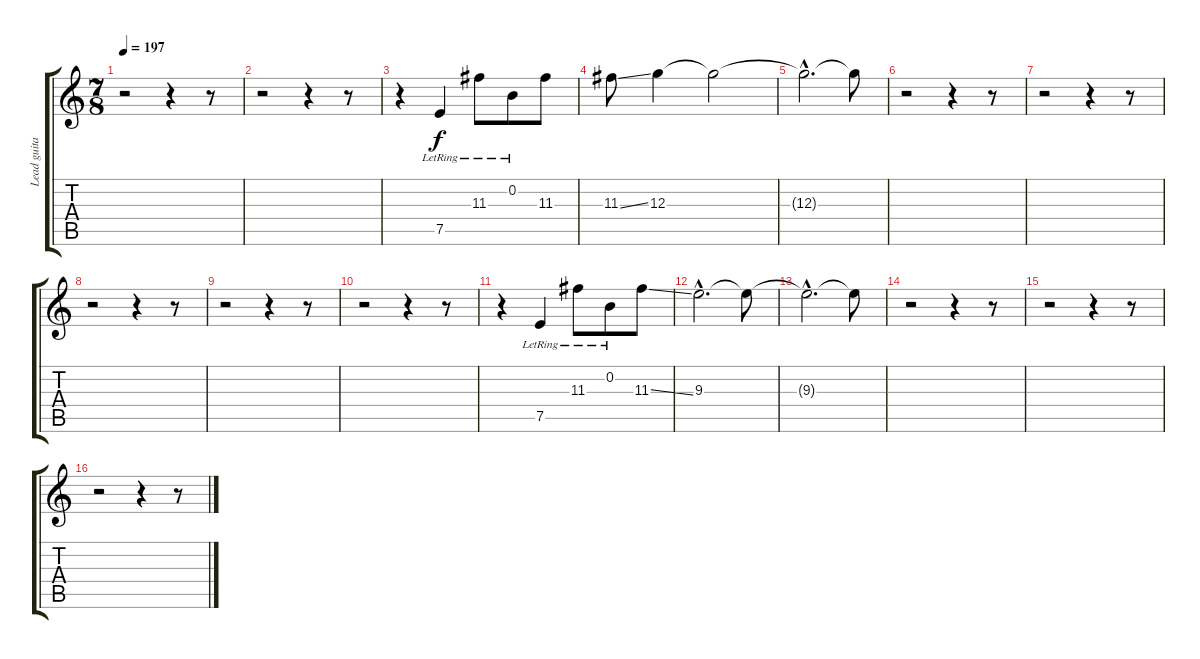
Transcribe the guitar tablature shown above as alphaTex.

\track ("Lead guitar" "Lead guita") {instrument overdrivenguitar}
\staff {score tabs}
\tuning (E4 B3 G3 D3 A2 E2) {hide}
\ts (7 8)
\tempo 197
\clef g2
\ks c
r.2{dy f} r.4 r.8 |
r.2 r.4 r.8 |
r.4{volume 16 instrument electricguitarjazz} 7.5{lr}.4 11.3{lr}.8 0.2{lr}.8 11.3.8 |
11.3{ss}.8{instrument electricguitarjazz} 12.3.4 12.3{t}.2 |
12.3{hac t}.2{d instrument electricguitarjazz} 12.3{t}.8 |
r.2 r.4 r.8 |
r.2 r.4 r.8 |
r.2 r.4 r.8 |
r.2 r.4 r.8 |
r.2 r.4 r.8 |
r.4{volume 16 instrument electricguitarjazz} 7.5{lr}.4 11.3{lr}.8 0.2{lr}.8 11.3{ss}.8 |
9.3{hac}.2{d instrument electricguitarjazz} 9.3{t}.8 |
9.3{hac t}.2{d instrument electricguitarjazz} 9.3{t}.8 |
r.2 r.4 r.8 |
r.2 r.4 r.8 |
r.2 r.4 r.8
